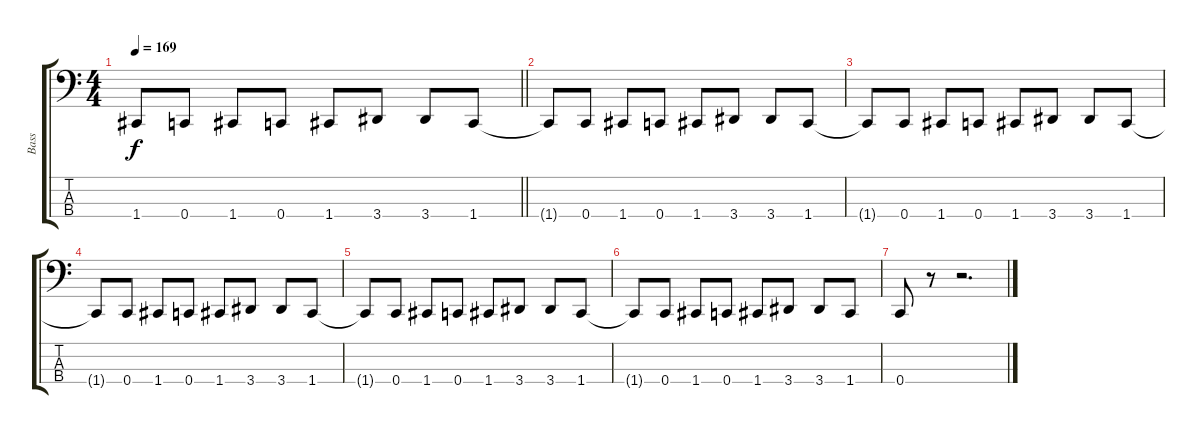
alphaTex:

\track ("Bass" "Bass") {instrument electricbasspick}
\staff {score tabs}
\tuning (F2 C2 G1 C1) {hide}
\ts (4 4)
\tempo 169
\clef f4
\barLineRight lightlight
\ks c
1.4{t}.8{dy f} 0.4.8 1.4.8 0.4.8 1.4.8 3.4.8 3.4.8 1.4.8 |
1.4{t}.8 0.4.8 1.4.8 0.4.8 1.4.8 3.4.8 3.4.8 1.4.8 |
1.4{t}.8 0.4.8 1.4.8 0.4.8 1.4.8 3.4.8 3.4.8 1.4.8 |
1.4{t}.8 0.4.8 1.4.8 0.4.8 1.4.8 3.4.8 3.4.8 1.4.8 |
1.4{t}.8 0.4.8 1.4.8 0.4.8 1.4.8 3.4.8 3.4.8 1.4.8 |
1.4{t}.8 0.4.8 1.4.8 0.4.8 1.4.8 3.4.8 3.4.8 1.4.8 |
0.4.8 r.8 r.2{d}
